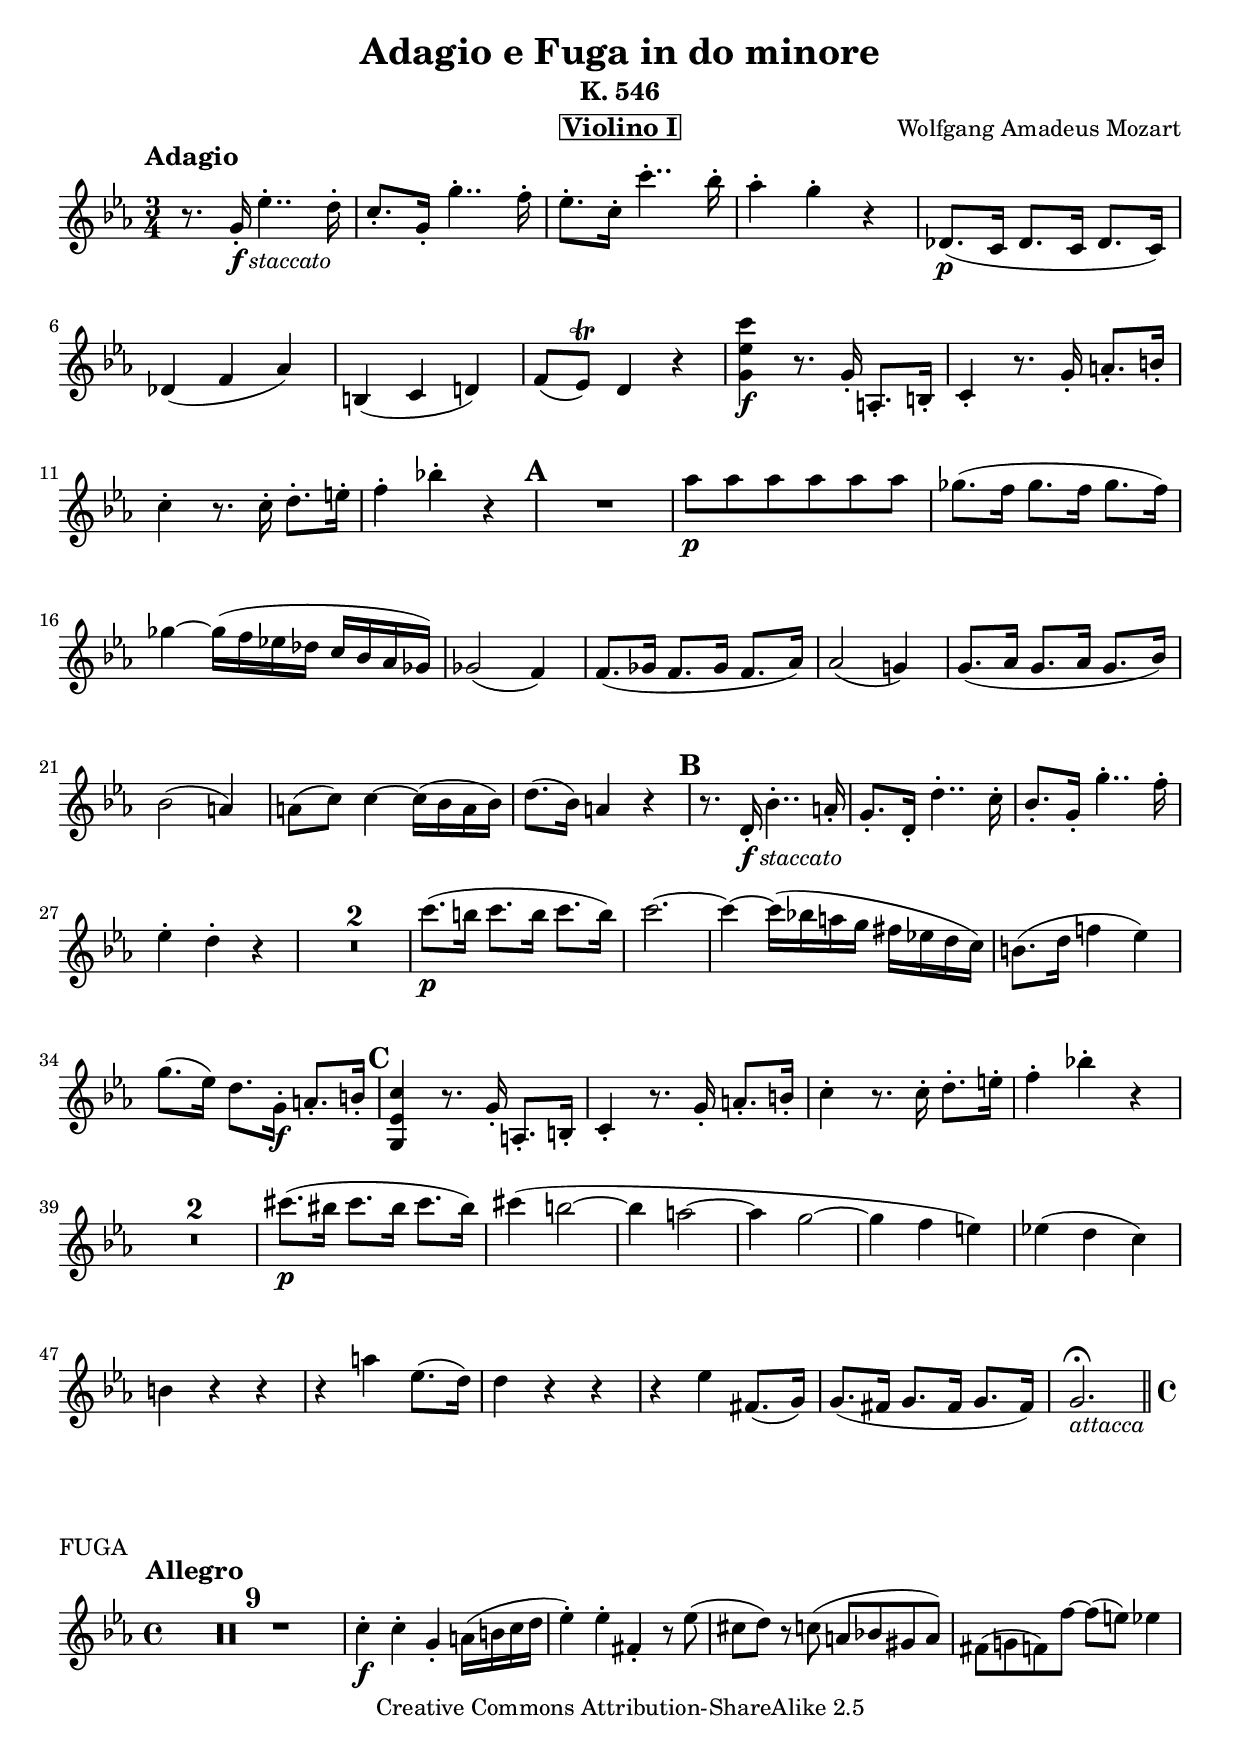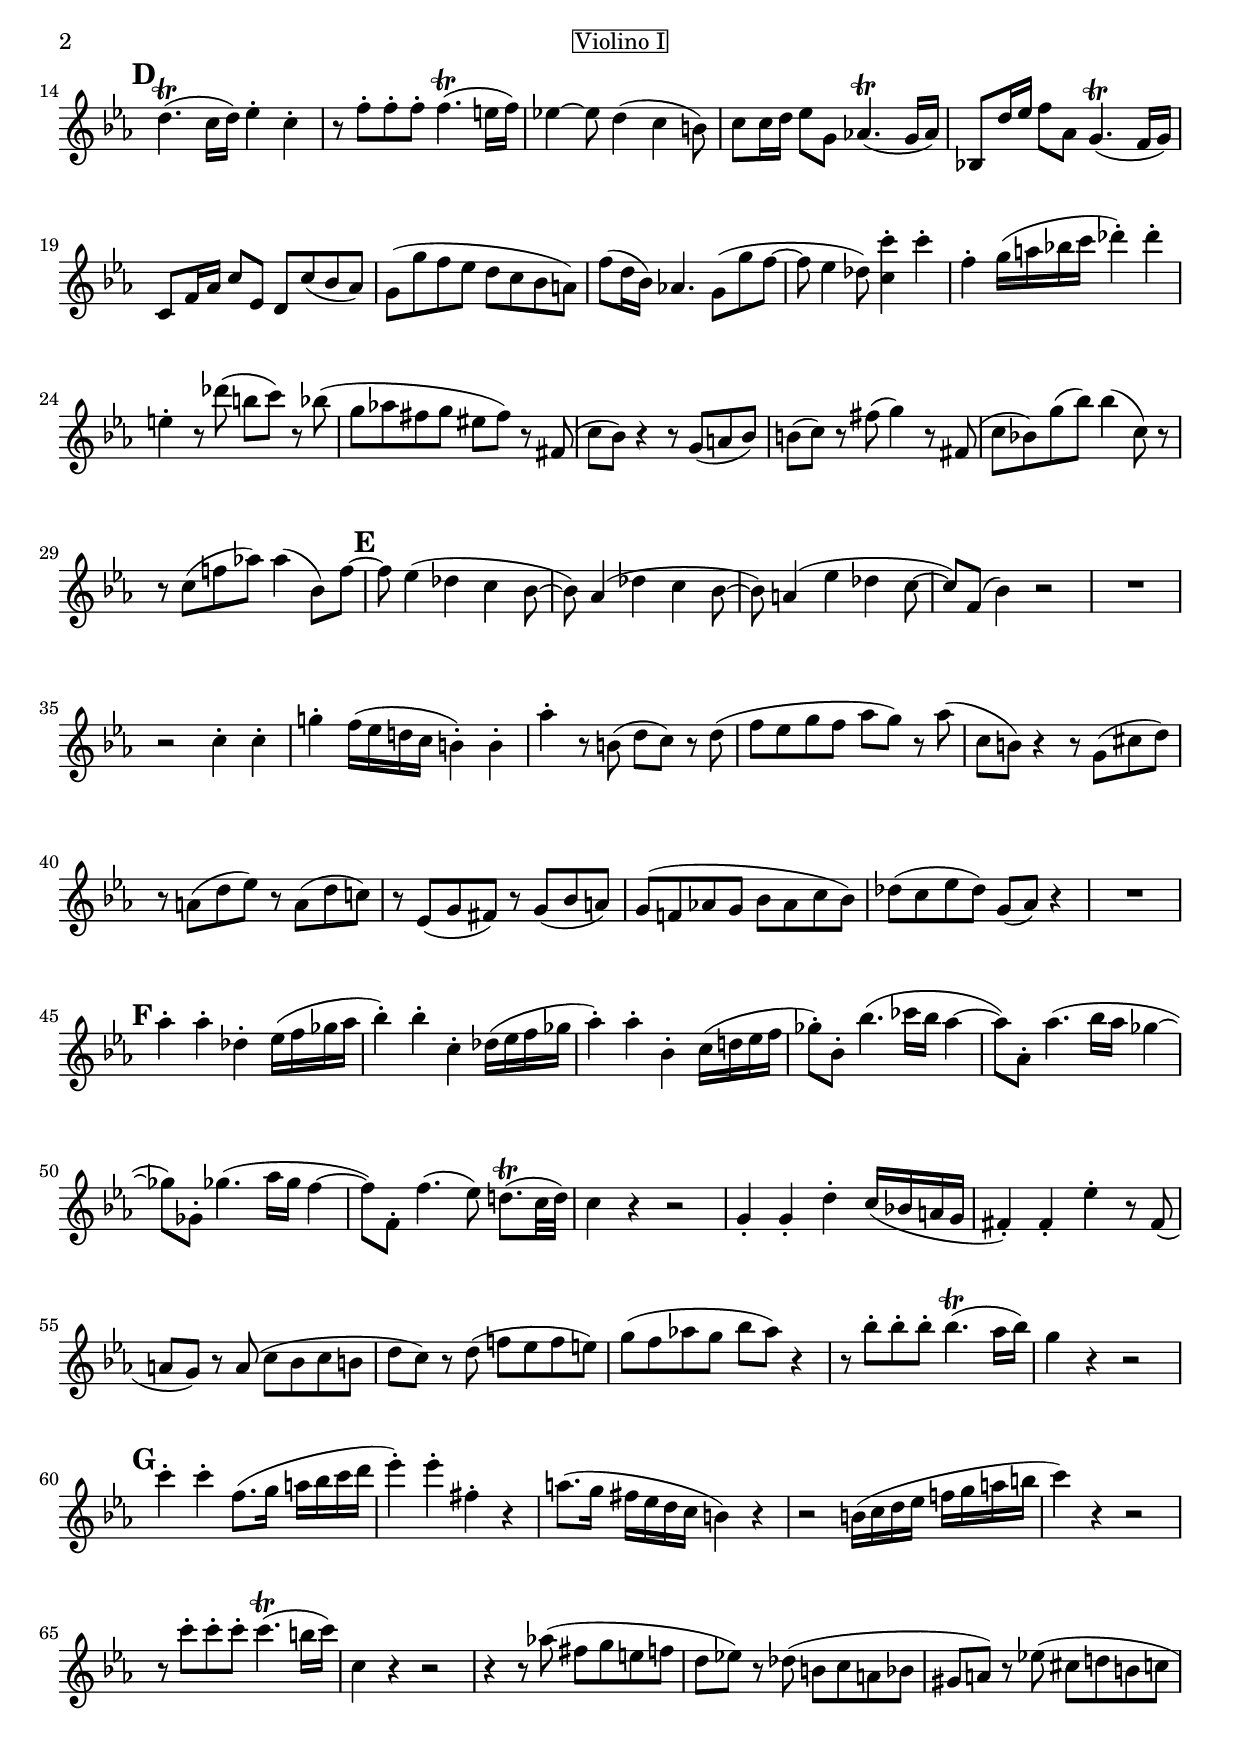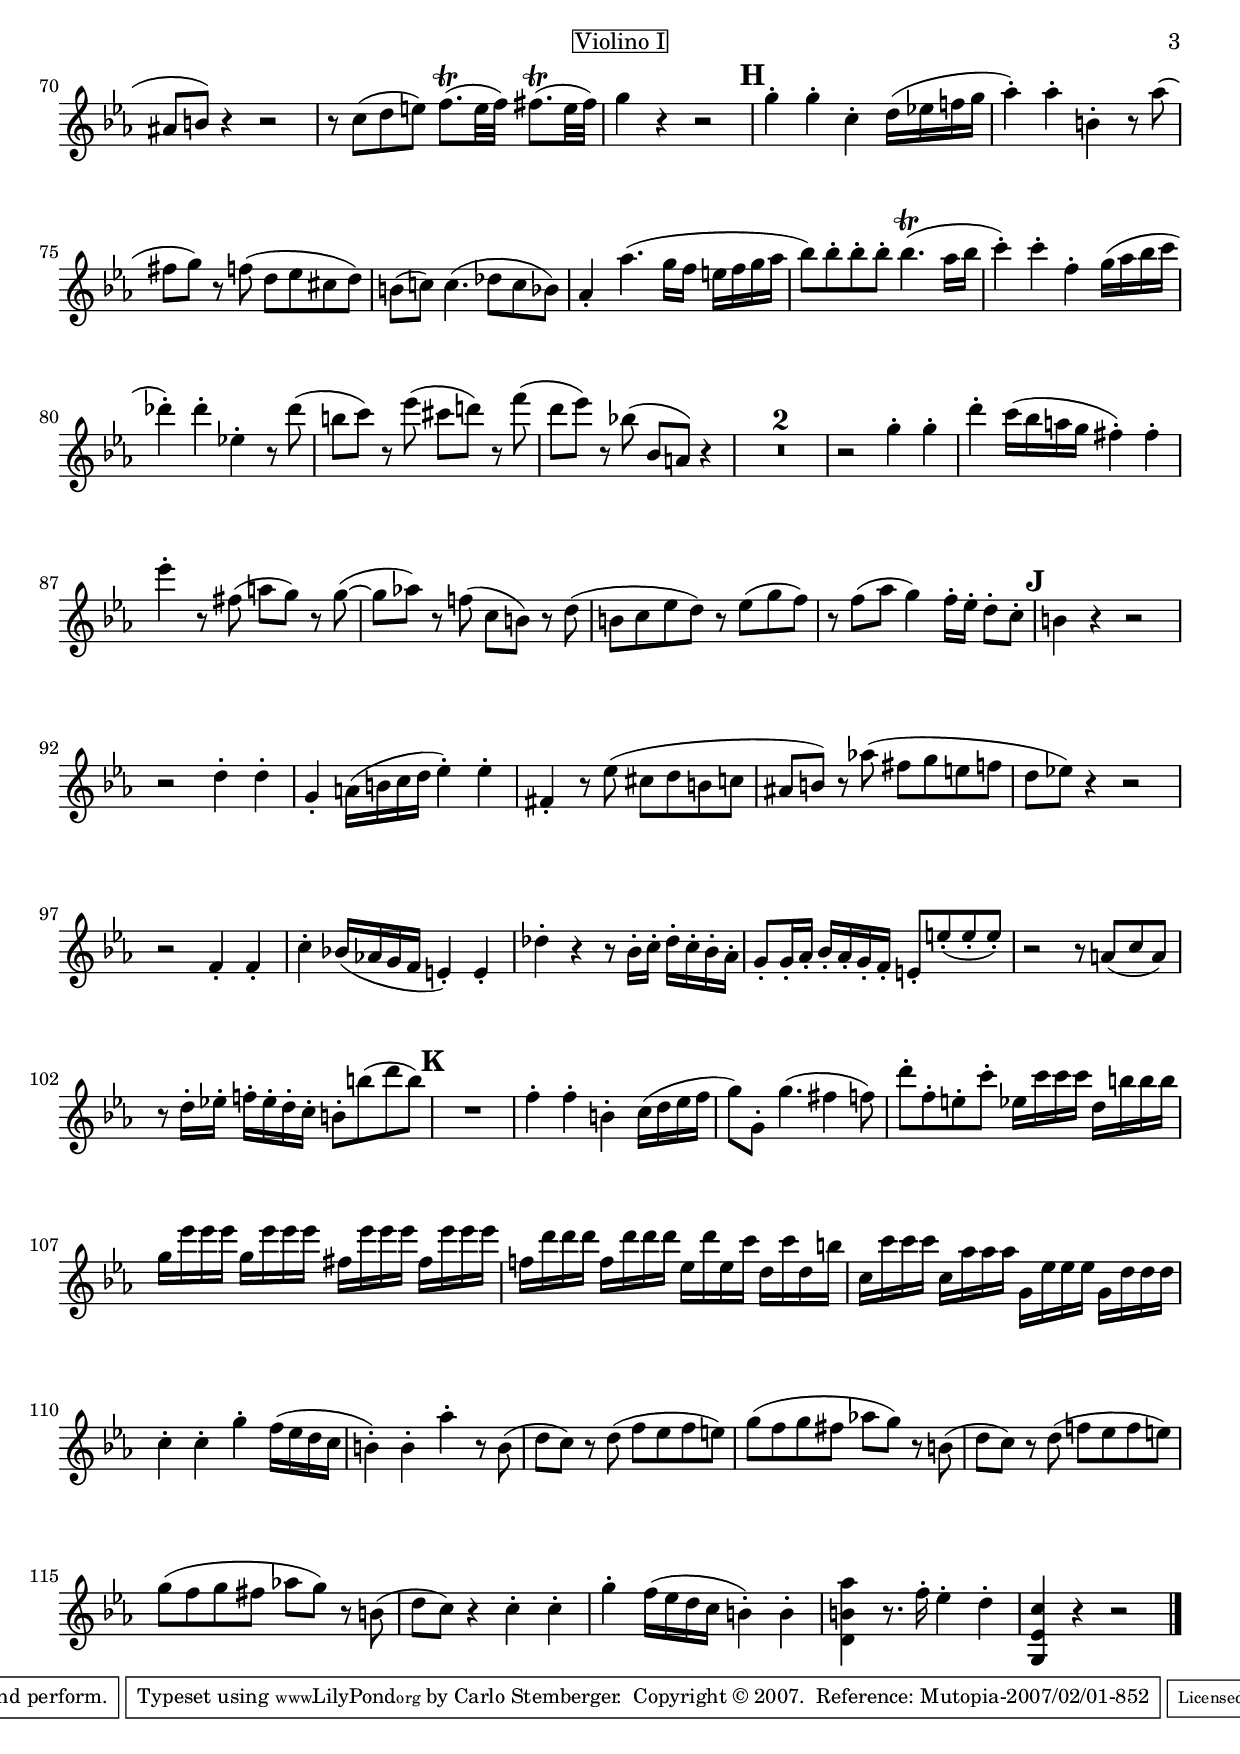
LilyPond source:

\version "2.10.14"

\paper {
	between-system-padding = #1
	ragged-bottom=##f
	ragged-last-bottom=##f
}

\version "2.10.14"

\include "defs.ly"

violinoIPmo = \context Voice = vlI {
	\relative c'' {
		\set Staff.midiInstrument = "violin"
		\set Score.skipBars = ##t
		\set Staff.extraNatural = ##f
		\key c \minor
		\time 3/4
		r8. g16-._\fStacc es'4..-. d16-.
		c8.-. g16-. g'4..-. f16-.
		es8.-. c16-. c'4..-. bes16-.
		as4-. g-. r
		des,8.(\p c16 des8. c16 des8. c16)
		des4( f as)
		b,( c d!)
		f8( es\trill) d4 r
		<g es' c'>4\f r8. g16-. a,8.-. b16-.
		c4-. r8. g'16-. a8.-. b16-.%		10
		c4-. r8. c16-. d8.-. e16-.
		f4-. bes!-. r
		R2.
		as8\p as as as as as
		ges8.( f16 ges8. f16 ges8. f16)
		ges4 ~ ges16( f es! des c bes as ges)
		ges2( f4)
		f8.( ges16 f8. ges16 f8. as16)
		as2( g!4)
		g8.( as16 g8. as16 g8. bes16)%		20
		bes2( a4)
		a8( c) c4 ~ c16( bes a bes)
		d8.( bes16) a4 r
		r8. d,16-._\fStacc bes'4..-. a16-.
		g8.-. d16-. d'4..-. c16-.
		bes8.-. g16-. g'4..-. f16-.
		es4-. d-. r
		R2.*2
		c'8.(\p b16 c8. b16 c8. b16)%		30
		c2. ~
		c4 ~ c16( bes! a g fis es! d c)
		b8.( d16 f!4 es)
		g8.( es16) d8. g,16-.\f a8.-. b16-.
		<g, es' c'>4 r8. g'16-. a,8.-. b16-.
		c4-. r8. g'16-. a8.-. b16-.
		c4-. r8. c16-. d8.-. e16-.
		f4-. bes!-. r
		R2.*2%		39
		cis8.(\p bis16 cis8. bis16 cis8. bis16)%		41
		cis4( b2 ~
		b4 a2 ~
		a4 g2 ~
		g4 f e)
		es!( d c)
		b r r
		r a' es8.( d16)
		d4 r r
		r es fis,8.( g16)%		50
		g8.( fis16 g8. fis16 g8. fis16)
		g2._\attacca\fermata
		\bar "||"
		\time 4/4
	}
}

\version "2.10.14"

\include "defs.ly"

violinoISndo = \context Voice = vlI {
	\relative c'' {
		\set Staff.midiInstrument = "violin"
		\set Score.skipBars = ##t
		\set Staff.extraNatural = ##f
		\key c \minor
		\time 4/4
		R1*9
		c4-.\f c-. g-. a16( b c d%		10
		es4-.) es-. fis,-. r8 es'(
		cis d) r c( a bes! gis a)
		fis( g! f) f' ~ f( e) es4
		d4.(\trill c16 d) es4-. c-.
		r8 f-. f-. f-. f4.(\trill e16 f)
		es!4 ~ es8 d4( c b8)
		c c16 d es8 g, as!4.(\trill g16 as)
		bes,!8 d'16 es f8 as, g4.(\trill f16 g)
		c,8 f16 as c8 es, d c'( bes as)
		g( g' f es d c bes a)%		20
		f'( d16 bes) as!4. g8( g' f ~
		f es4 des8) <c c'>4-. c'-.
		f,-. g16( a bes! c des4-.) des-.
		e,-. r8 des'( b c) r bes(
		g as! fis g eis fis) r fis,(
		c' bes) r4 r8 g( a bes)
		b( c) r fis( g4) r8 fis,(
		c' bes!) g'( bes) bes4( c,8) r
		r c( f! as!) as4( bes,8) f' ~
		f es4( des c bes8 ~%		30
		bes) as4( des c bes8 ~
		bes) a4( es' des c8 ~
		c) f,( bes4) r2
		R1
		r2 c4-. c-.
		g'!-. f16( es d! c b4-.) b-.
		as'-. r8 b,( d c) r d(
		f es g f as g) r as(
		c, b) r4 r8 g( cis d)
		r a( d es) r a,( d c!)%		40
		r es,( g fis) r g( bes a)
		g( f! as! g bes as c bes)
		des( c es des) g,( as) r4
		R1
		as'4-. as-. des,-. es16( f ges as
		bes4-.) bes-. c,-. des16( es f ges
		as4-.) as-. bes,-. c16( d! es f
		ges8-.) bes,-. bes'4.( ces16 bes as4 ~
		as8) as,-. as'4.( bes16 as ges4 ~
		ges8) ges,-. ges'4.( as16 ges f4 ~%		50
		f8) f,-. f'4.( es8) d!8.(\trill c32 d)
		c4 r r2
		g4-. g-. d'-. c16( bes! a g
		fis4-.) fis-. es'-. r8 fis,(
		a g) r a( c bes c b
		d c) r d( f! es f e)
		g( f as! g bes as) r4
		r8 bes-. bes-. bes-. bes4.(\trill as16 bes)
		g4 r r2
		c4-. c-. f,8.( g16 a bes c d%		60
		es4-.) es-. fis,-. r
		a8.( g16 fis es d c b4) r
		r2 b16( c d es f! g a b
		c4) r r2
		r8 c-. c-. c-. c4.(\trill b16 c)
		c,4 r r2
		r4 r8 as'!( fis g e f
		d es!) r des( b c a bes
		gis a) r es'!( cis d! b c
		ais b) r4 r2%		70
		r8 c( d e) f8.(\trill e32 f) fis8.(\trill e32 fis)
		g4 r r2
		g4-. g-. c,-. d16( es! f! g
		as4-.) as-. b,-. r8 as'(
		fis g) r f( d es cis d)
		b( c!) c4.( des8 c bes)
		as4-. as'4.( g16 f e f g as
		bes8) bes-. bes-. bes-. bes4.(\trill as16 bes
		c4-.) c-. f,-. g16( as bes c
		des4-.) des-. es,!-. r8 des'(%		80
		b c) r es( cis d!) r f(
		d es) r bes!( bes, a) r4
		R1*2
		r2 g'4-. g-.
		d'-. c16( bes a g fis4-.) fis-.
		es'-. r8 fis,( a g) r g( ~
		g as!) r f!( c b) r d(
		b c es d) r es( g f)
		r f( as g4) f16-. es-. d8-. c-.%		90
		b4 r r2
		r d4-. d-.
		g,-. a16( b c d es4-.) es-.
		fis,-. r8 es'( cis d b c
		ais b) r as'!( fis g e f
		d es!) r4 r2
		r f,4-. f-.
		c'-. bes!16( as! g f e4-.) e-.
		des'-. r r8 bes16-. c-. des-. c-. bes-. as-.
		g8-. g16-. as-. bes-. as-. g-. f-. e8-. e'(-. e-. e-.)%		100
		r2 r8 a,( c a)
		r d16-. es!-. f!-. es-. d-. c-. b8-. b'( d b)
		R1
		f4-. f-. b,-. c16( d es f
		g8) g,-. g'4.( fis4 f8)
		d'-. f,-. e-. c'-. es,16 c' c c d, b' b b
		g es' es es g, es' es es fis, es' es es fis, es' es es
		f,! d' d d f, d' d d es, d' es, c' d, c' d, b'
		c, c' c c c, as' as as g, es' es es g, d' d d
		c4-. c-. g'-. f16( es d c%		110
		b4-.) b-. as'-. r8 b,(
		d c) r d( f es f e)
		g( f g fis as! g) r b,(
		d c) r d( f! es f e)
		g( f g fis as! g) r b,(
		d c) r4 c-. c-.
		g'-. f16( es d c b4-.) b-.
		<d, b' as'> r8. f'16-. es4-. d-.
		<g,, es' c'> r r2
		\bar "|."
	}
}

\version "2.10.14"

\header {
	title = "Adagio e Fuga in do minore"
	subtitle = "K. 546"
	composer = "Wolfgang Amadeus Mozart"
	
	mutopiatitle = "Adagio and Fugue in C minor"
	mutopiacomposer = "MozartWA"
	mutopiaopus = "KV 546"
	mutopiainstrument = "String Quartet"
	date = "1788/Jun/26"
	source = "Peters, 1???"
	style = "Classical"
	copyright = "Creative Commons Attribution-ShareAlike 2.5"
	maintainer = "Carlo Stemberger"
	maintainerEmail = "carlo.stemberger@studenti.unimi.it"
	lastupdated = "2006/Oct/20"
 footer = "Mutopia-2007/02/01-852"
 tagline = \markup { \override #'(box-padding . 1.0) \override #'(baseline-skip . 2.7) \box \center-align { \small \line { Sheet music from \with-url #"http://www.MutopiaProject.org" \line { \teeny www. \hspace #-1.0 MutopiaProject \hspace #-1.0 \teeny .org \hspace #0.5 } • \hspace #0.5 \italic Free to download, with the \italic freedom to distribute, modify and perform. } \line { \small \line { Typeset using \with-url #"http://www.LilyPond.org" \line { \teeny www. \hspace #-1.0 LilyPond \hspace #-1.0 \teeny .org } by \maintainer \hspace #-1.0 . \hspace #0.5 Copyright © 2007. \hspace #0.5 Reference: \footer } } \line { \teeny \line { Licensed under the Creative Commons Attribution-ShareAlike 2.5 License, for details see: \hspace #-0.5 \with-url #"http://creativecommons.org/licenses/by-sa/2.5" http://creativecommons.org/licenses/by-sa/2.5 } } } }
}

% General markings and annotations for each movement

mvmttext = {
	\once \override TextScript   #'padding = #'2.5
	\once \override TextScript   #'extra-offset = #'(-3.5 . 0)
	\once \override TextScript   #'font-size = #1
	\once \override TextScript   #'font-series = #'bold
	\override Score.MetronomeMark   #'transparent = ##t
}

mI = \context Voice {
	\time 3/4
	\mvmttext
	s4^\markup { "Adagio" }
	s2 | s2.*11 |
	\mark \default s2.*11 |%		A
	\mark \default s2.*11 |%		B
	\mark \default s2.*18 |%		C
	\bar "||"
}

mII = \context Voice {
	\time 4/4
	\mvmttext
	s1*9^\markup { "Allegro" } |
	s1*4 |
	\mark #4 s1*16 |%		D
	\mark \default s1*15 |%		E
	\mark \default s1*15 |%		F
	\mark \default s1*13 |%		G
	\mark \default s1*18 |%		H
	\mark \default s1*12 |%		J
	\mark \default s1*17 |%		K
	\bar "|."
}


#(set-global-staff-size 20)

\book {
	\header { instrument = \markup { \box "Violino I" } }
	\score {
		\new Staff { << \mI \violinoIPmo >> }
		\layout { indent = 0\cm }
	}
	\score {
		\new Staff { << \mII \violinoISndo >> }
		\header { piece = "FUGA" }
		\layout { indent = 0\cm }
	}
}
